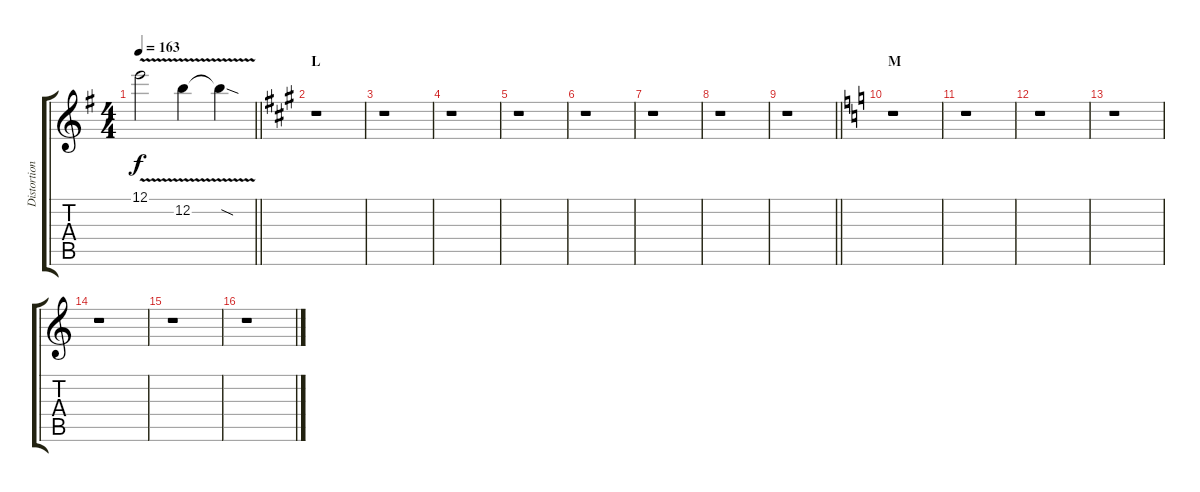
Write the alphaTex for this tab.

\track ("Distortion" "Distortion") {instrument distortionguitar}
\staff {score tabs}
\tuning (E4 B3 G3 D3 A2 E2) {hide}
\ts (4 4)
\tempo 163
\clef g2
\barLineRight lightlight
\ks g
12.1{v}.2{dy f} 12.2{v}.4 12.2{sod t}.4 |
\section ("" "L")
\ks a
r.1 |
r.1 |
r.1 |
r.1 |
r.1 |
r.1 |
r.1 |
\barLineRight lightlight
r.1 |
\section ("" "M")
\ks c
r.1 |
r.1 |
r.1 |
r.1 |
r.1 |
r.1 |
r.1
